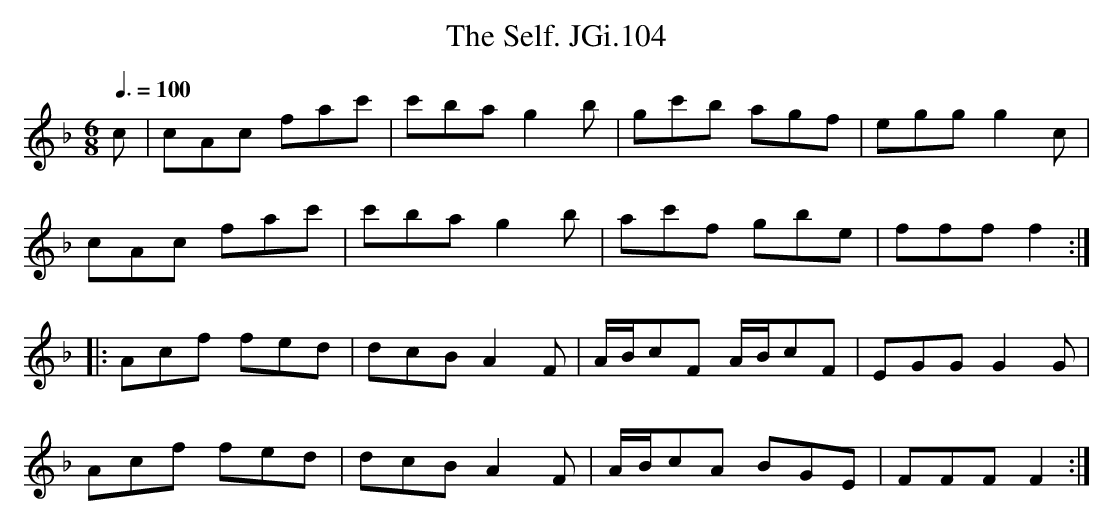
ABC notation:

X:1
T:Self. JGi.104, The
M:6/8
L:1/8
Q:3/8=100
K:F
c|cAc fac'|c'bag2b| gc'b agf|eggg2c|
cAc fac'|c'ba g2b|ac'f gbe|ffff2:|
|:Acf fed|dcBA2F|A/B/cF A/B/cF|EGGG2G|
Acf fed|dcBA2F|A/B/cA BGE|FFF F2:|
